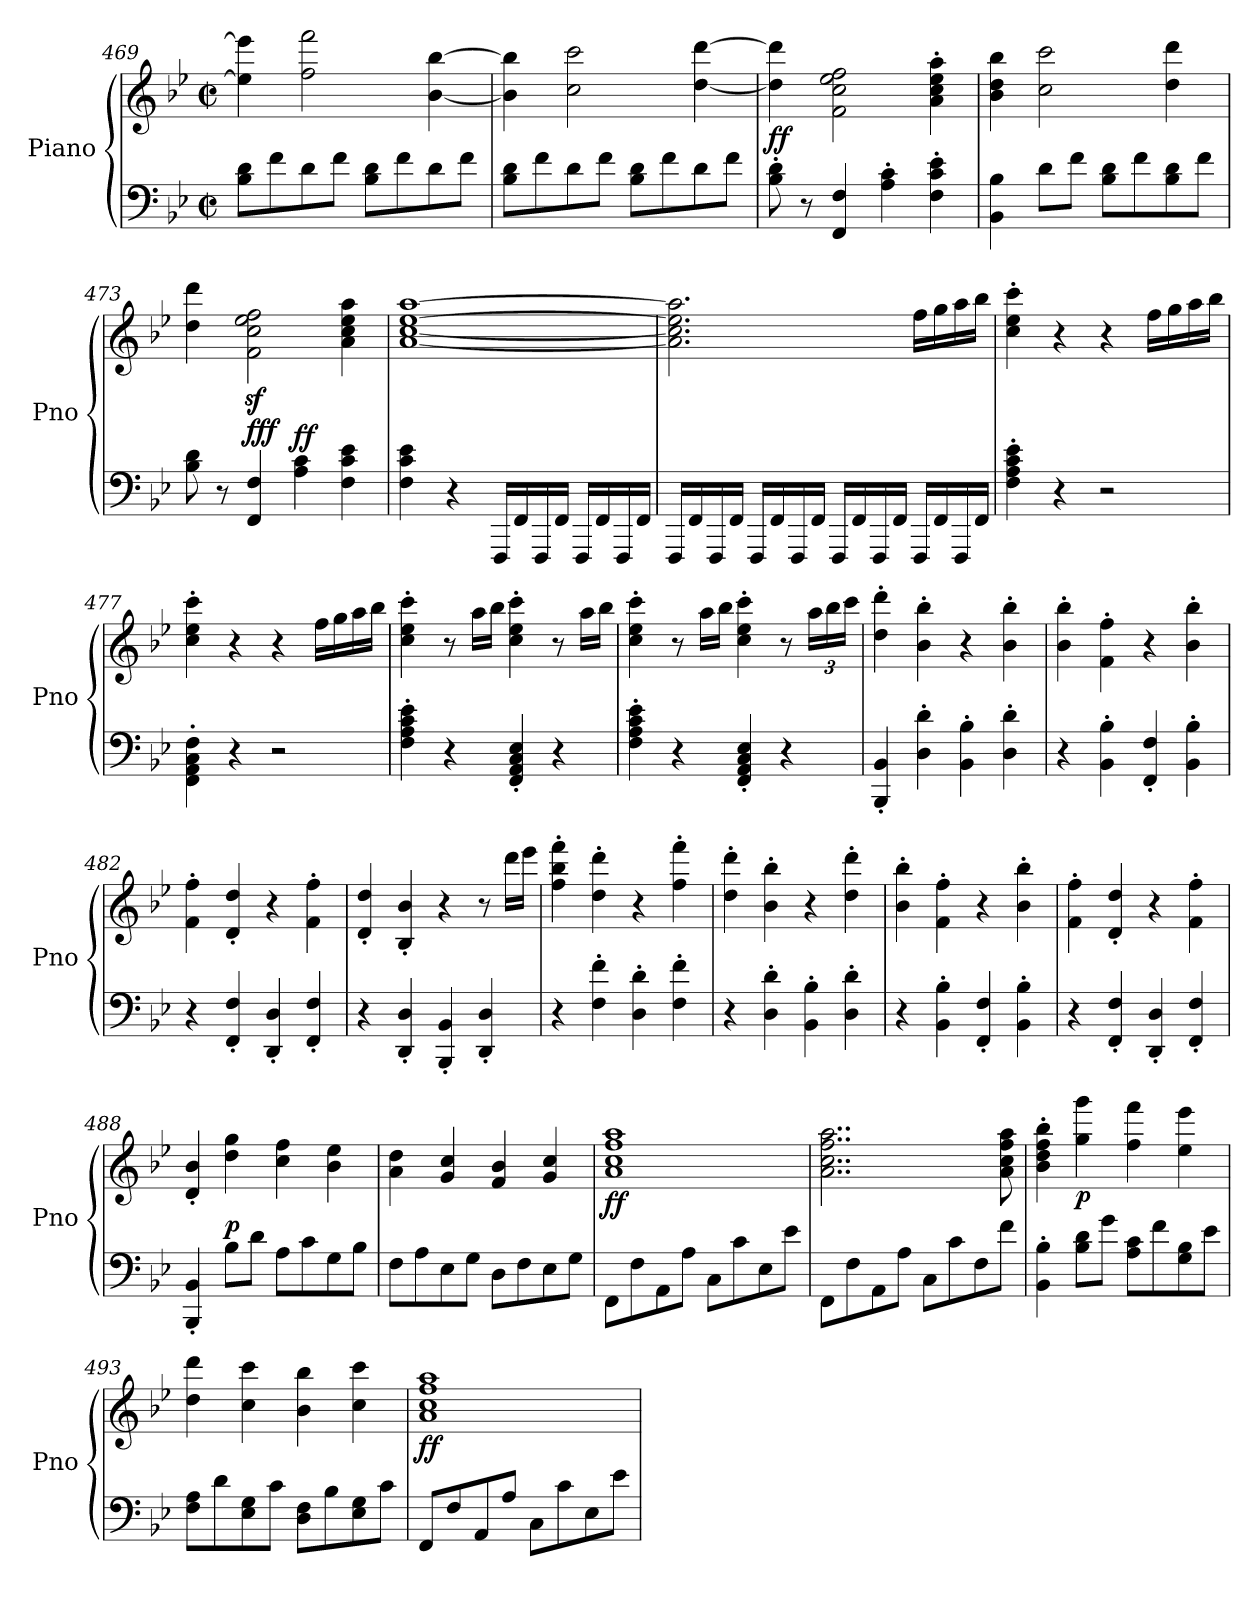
**kern	**kern	**dynam
*part1	*part1	*part1
*staff2	*staff1	*staff1/2
*I"Piano	*	*
*I'Pno	*	*
*clefF4	*clefG2	*
*k[b-e-]	*k[b-e-]	*
*M4/4	*M4/4	*
*met(c|)	*met(c|)	*
=469	=469	=469
8B-\ 8d\L	4ee-\] 4eee-\]	.
8f\	.	.
8d\	2ff\ 2fff\	.
8f\J	.	.
8B-\ 8d\L	.	.
8f\	.	.
8d\	[4b-\ [4bb-\	.
8f\J	.	.
=470	=470	=470
8B-\ 8d\L	4b-\] 4bb-\]	.
8f\	.	.
8d\	2cc\ 2ccc\	.
8f\J	.	.
8B-\ 8d\L	.	.
8f\	.	.
8d\	[4dd\ [4ddd\	.
8f\J	.	.
!!LO:LB:g=z
=471	=471	=471
!	!	!LO:DY:b
8B-\' 8d\'	4dd\] 4ddd\]	ff
8r	.	.
4FF/ 4F/	2f\ 2cc\ 2ee-\ 2ff\	.
4A\' 4c\'	.	.
4F\' 4c\' 4e-\'	4a\' 4cc\' 4ee-\' 4aa\'	.
=472	=472	=472
4BB-\ 4B-\	4b-\ 4dd\ 4bb-\	.
8d\L	2cc\ 2ccc\	.
8f\J	.	.
8B-\ 8d\L	.	.
8f\	.	.
8B-\ 8d\	4dd\ 4ddd\	.
8f\J	.	.
=473	=473	=473
8B-\ 8d\	4dd\ 4ddd\	.
8r	.	.
!	!	!LO:DY:a=2
4FF/ 4F/	2f\z< 2cc\z< 2ee-\z< 2ff\z<	fff
!	!	!LO:DY:a=2
4A\ 4c\	.	ff
4F\ 4c\ 4e-\	4a\ 4cc\ 4ee-\ 4aa\	.
=474	=474	=474
4F\ 4c\ 4e-\	[1a [1cc [1ee- [1aa	.
4r	.	.
16FFF!/LL	.	.
16FF!/	.	.
16FFF!/	.	.
16FF!/JJ	.	.
16FFF!/LL	.	.
16FF!/	.	.
16FFF!/	.	.
16FF!/JJ	.	.
=475	=475	=475
16FFF!/LL	2.a\] 2.cc\] 2.ee-\] 2.aa\]	.
16FF!/	.	.
16FFF!/	.	.
16FF!/JJ	.	.
16FFF!/LL	.	.
16FF!/	.	.
16FFF!/	.	.
16FF!/JJ	.	.
16FFF!/LL	.	.
16FF!/	.	.
16FFF!/	.	.
16FF!/JJ	.	.
16FFF!/LL	16ff\LL	.
16FF!/	16gg\	.
16FFF!/	16aa\	.
16FF!/JJ	16bb-\JJ	.
!!LO:PB:g=z
=476	=476	=476
4F\' 4A\' 4c\' 4e-\'	4cc\' 4ee-\' 4ccc\'	.
4r	4r	.
2r	4r	.
.	16ff\LL	.
.	16gg\	.
.	16aa\	.
.	16bb-\JJ	.
=477	=477	=477
4FF\' 4AA\' 4C\' 4F\'	4cc\' 4ee-\' 4ccc\'	.
4r	4r	.
2r	4r	.
.	16ff\LL	.
.	16gg\	.
.	16aa\	.
.	16bb-\JJ	.
=478	=478	=478
4F\' 4A\' 4c\' 4e-\'	4cc\' 4ee-\' 4ccc\'	.
4r	8r	.
.	16aa\LL	.
.	16bb-\JJ	.
4FF/' 4AA/' 4C/' 4E-/'	4cc\' 4ee-\' 4ccc\'	.
4r	8r	.
.	16aa\LL	.
.	16bb-\JJ	.
=479	=479	=479
4F\' 4A\' 4c\' 4e-\'	4cc\' 4ee-\' 4ccc\'	.
4r	8r	.
.	16aa\LL	.
.	16bb-\JJ	.
4FF/' 4AA/' 4C/' 4E-/'	4cc\' 4ee-\' 4ccc\'	.
4r	8r	.
*	*Xbrackettup	*
.	24aa\LL	.
.	24bb-\	.
.	24ccc\JJ	.
=480	=480	=480
4BBB-/' 4BB-/'	4dd\' 4ddd\'	.
4D\' 4d\'	4b-\' 4bb-\'	.
4BB-\' 4B-\'	4r	.
4D\' 4d\'	4b-\' 4bb-\'	.
=481	=481	=481
4r	4b-\' 4bb-\'	.
4BB-\' 4B-\'	4f\' 4ff\'	.
4FF/' 4F/'	4r	.
4BB-\' 4B-\'	4b-\' 4bb-\'	.
=482	=482	=482
4r	4f\' 4ff\'	.
4FF/' 4F/'	4d/' 4dd/'	.
4DD/' 4D/'	4r	.
4FF/' 4F/'	4f\' 4ff\'	.
!!LO:LB:g=z
=483	=483	=483
4r	4d/' 4dd/'	.
4DD/' 4D/'	4B-/' 4b-/'	.
4BBB-/' 4BB-/'	4r	.
4DD/' 4D/'	8r	.
.	16ddd\LL	.
.	16eee-\JJ	.
=484	=484	=484
4r	4ff\' 4bb-\' 4fff\'	.
4F\' 4f\'	4dd\' 4ddd\'	.
4D\' 4d\'	4r	.
4F\' 4f\'	4ff\' 4fff\'	.
=485	=485	=485
4r	4dd\' 4ddd\'	.
4D\' 4d\'	4b-\' 4bb-\'	.
4BB-\' 4B-\'	4r	.
4D\' 4d\'	4dd\' 4ddd\'	.
=486	=486	=486
4r	4b-\' 4bb-\'	.
4BB-\' 4B-\'	4f\' 4ff\'	.
4FF/' 4F/'	4r	.
4BB-\' 4B-\'	4b-\' 4bb-\'	.
=487	=487	=487
4r	4f\' 4ff\'	.
4FF/' 4F/'	4d/' 4dd/'	.
4DD/' 4D/'	4r	.
4FF/' 4F/'	4f\' 4ff\'	.
=488	=488	=488
4BBB-/' 4BB-/'	4d/' 4b-/'	.
!	!	!LO:DY:a=2
8B-\L	4dd\ 4gg\	p
8d\J	.	.
8A\L	4cc\ 4ff\	.
8c\	.	.
8G\	4b-\ 4ee-\	.
8B-\J	.	.
=489	=489	=489
8F\L	4a\ 4dd\	.
8A\	.	.
8E-\	4g/ 4cc/	.
8G\J	.	.
8D\L	4f/ 4b-/	.
8F\	.	.
8E-\	4g/ 4cc/	.
8G\J	.	.
!!LO:LB:g=z
=490	=490	=490
!	!	!LO:DY:b
8FF\L	1a 1cc 1ff 1aa	ff
8F\	.	.
8AA\	.	.
8A\J	.	.
8C\L	.	.
8c\	.	.
8E-\	.	.
8e-\J	.	.
=491	=491	=491
8FF\L	2..a\ 2..cc\ 2..ff\ 2..aa\	.
8F\	.	.
8AA\	.	.
8A\J	.	.
8C\L	.	.
8c\	.	.
8F\	.	.
8f\J	8a\ 8cc\ 8ff\ 8aa\	.
=492	=492	=492
4BB-\' 4B-\'	4b-\' 4dd\' 4ff\' 4bb-\'	.
!	!	!LO:DY:b
8B-\ 8d\L	4gg\ 4ggg\	p
8g\J	.	.
8A\ 8c\L	4ff\ 4fff\	.
8f\	.	.
8G\ 8B-\	4ee-\ 4eee-\	.
8e-\J	.	.
=493	=493	=493
8F\ 8A\L	4dd\ 4ddd\	.
8d\	.	.
8E-\ 8G\	4cc\ 4ccc\	.
8c\J	.	.
8D\ 8F\L	4b-\ 4bb-\	.
8B-\	.	.
8E-\ 8G\	4cc\ 4ccc\	.
8c\J	.	.
=494	=494	=494
!	!	!LO:DY:b
8FF/L	1a 1cc 1ff 1aa	ff
8F/	.	.
8AA/	.	.
8A/J	.	.
8C\L	.	.
8c\	.	.
8E-\	.	.
8e-\J	.	.
=	=	=
*-	*-	*-
